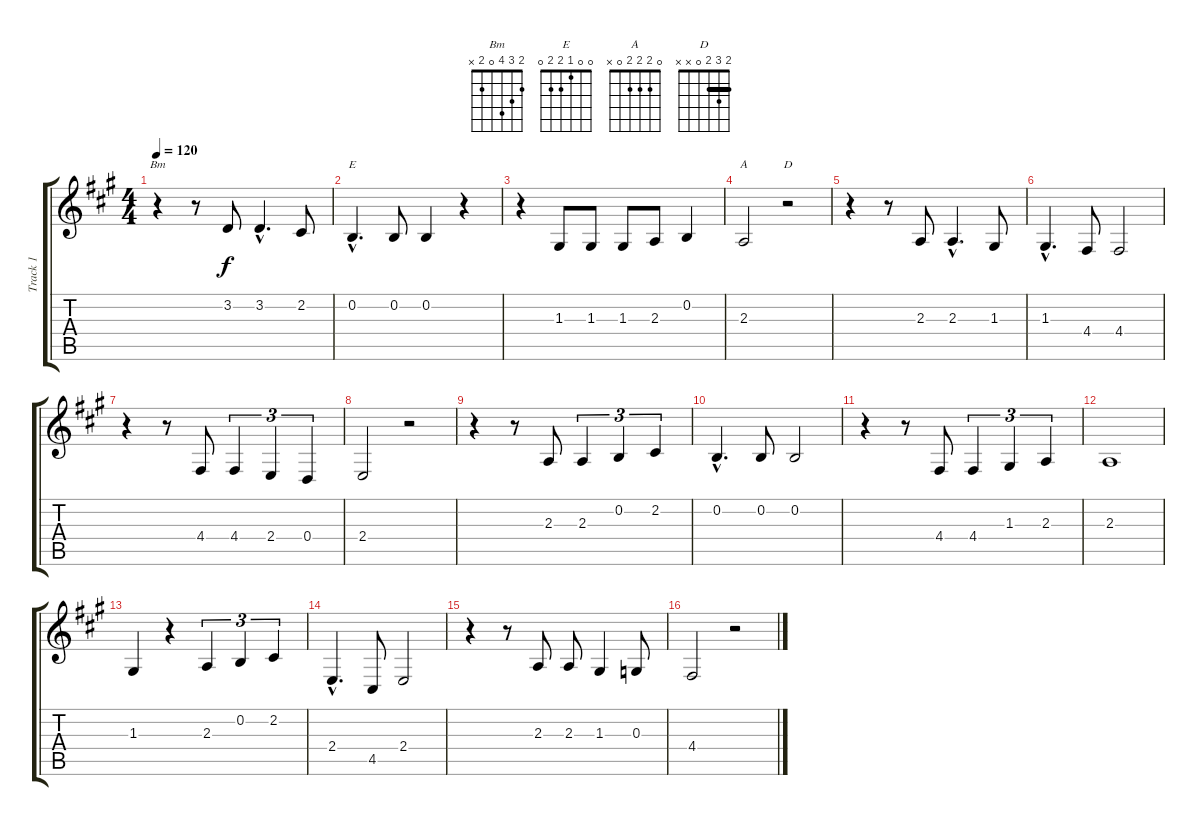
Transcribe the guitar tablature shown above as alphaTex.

\track ("Track 1" "Track 1") {instrument accordion}
\staff {score tabs}
\tuning (E4 B3 G3 D3 A2 E2) {hide}
\chord ("Bm" 2 3 4 0 2 x)
\chord ("E" 0 0 1 2 2 0)
\chord ("A" 0 2 2 2 0 x)
\chord ("D" 2 3 2 0 x x) {barre 2}
\ts (4 4)
\tempo 120
\clef g2
\ks a
r.4{ch "Bm" dy f} r.8 3.2.8 3.2{hac}.4{d} 2.2.8 |
0.2{hac}.4{d ch "E"} 0.2.8 0.2.4 r.4 |
r.4 1.3.8 1.3.8 1.3.8 2.3.8 0.2.4 |
2.3.2{ch "A"} r.2{ch "D"} |
r.4 r.8 2.3.8 2.3{hac}.4{d} 1.3.8 |
1.3{hac}.4{d} 4.4.8 4.4.2 |
r.4 r.8 4.4.8 4.4.4{tu (3 2)} 2.4.4{tu (3 2)} 0.4.4{tu (3 2)} |
2.4.2 r.2 |
r.4 r.8 2.3.8 2.3.4{tu (3 2)} 0.2.4{tu (3 2)} 2.2.4{tu (3 2)} |
0.2{hac}.4{d} 0.2.8 0.2.2 |
r.4 r.8 4.4.8 4.4.4{tu (3 2)} 1.3.4{tu (3 2)} 2.3.4{tu (3 2)} |
2.3.1 |
1.3.4 r.4 2.3.4{tu (3 2)} 0.2.4{tu (3 2)} 2.2.4{tu (3 2)} |
2.4{hac}.4{d} 4.5.8 2.4.2 |
r.4 r.8 2.3.8 2.3.8 1.3.4 0.3.8 |
4.4.2 r.2
